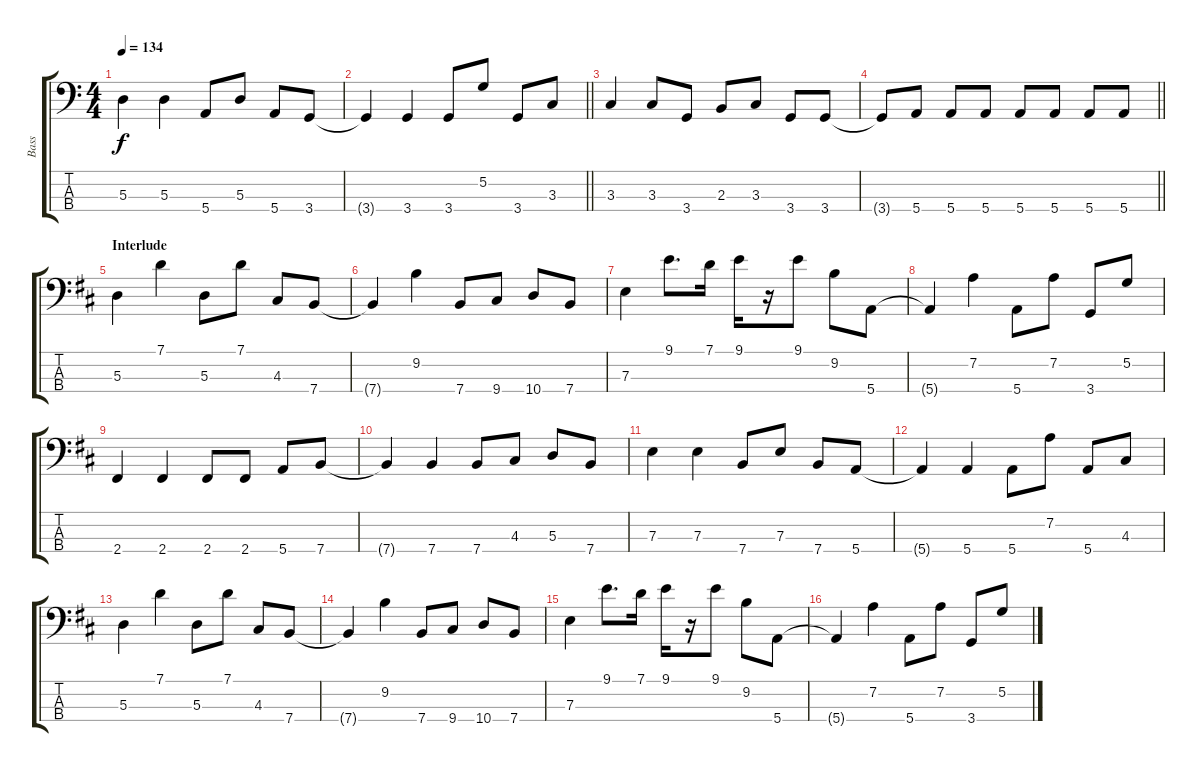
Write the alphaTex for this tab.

\track ("Bass" "Bass") {instrument slapbass2}
\staff {score tabs}
\tuning (G2 D2 A1 E1) {hide}
\ts (4 4)
\tempo 134
\clef f4
\ks c
5.3.4{dy f} 5.3.4 5.4.8 5.3.8 5.4.8 3.4.8 |
\barLineRight lightlight
3.4{t}.4 3.4.4 3.4.8 5.2.8 3.4.8 3.3.8 |
3.3.4 3.3.8 3.4.8 2.3.8 3.3.8 3.4.8 3.4.8 |
\barLineRight lightlight
3.4{t}.8 5.4.8 5.4.8 5.4.8 5.4.8 5.4.8 5.4.8 5.4.8 |
\section ("" "Interlude")
\ks d
5.3.4 7.1.4 5.3.8 7.1.8 4.3.8 7.4.8 |
7.4{t}.4 9.2.4 7.4.8 9.4.8 10.4.8 7.4.8 |
7.3.4 9.1.8{d} 7.1.16 9.1.16 r.16 9.1.8 9.2.8 5.4.8 |
5.4{t}.4 7.2.4 5.4.8 7.2.8 3.4.8 5.2.8 |
2.4.4 2.4.4 2.4.8 2.4.8 5.4.8 7.4.8 |
7.4{t}.4 7.4.4 7.4.8 4.3.8 5.3.8 7.4.8 |
7.3.4 7.3.4 7.4.8 7.3.8 7.4.8 5.4.8 |
5.4{t}.4 5.4.4 5.4.8 7.2.8 5.4.8 4.3.8 |
5.3.4 7.1.4 5.3.8 7.1.8 4.3.8 7.4.8 |
7.4{t}.4 9.2.4 7.4.8 9.4.8 10.4.8 7.4.8 |
7.3.4 9.1.8{d} 7.1.16 9.1.16 r.16 9.1.8 9.2.8 5.4.8 |
5.4{t}.4 7.2.4 5.4.8 7.2.8 3.4.8 5.2.8
